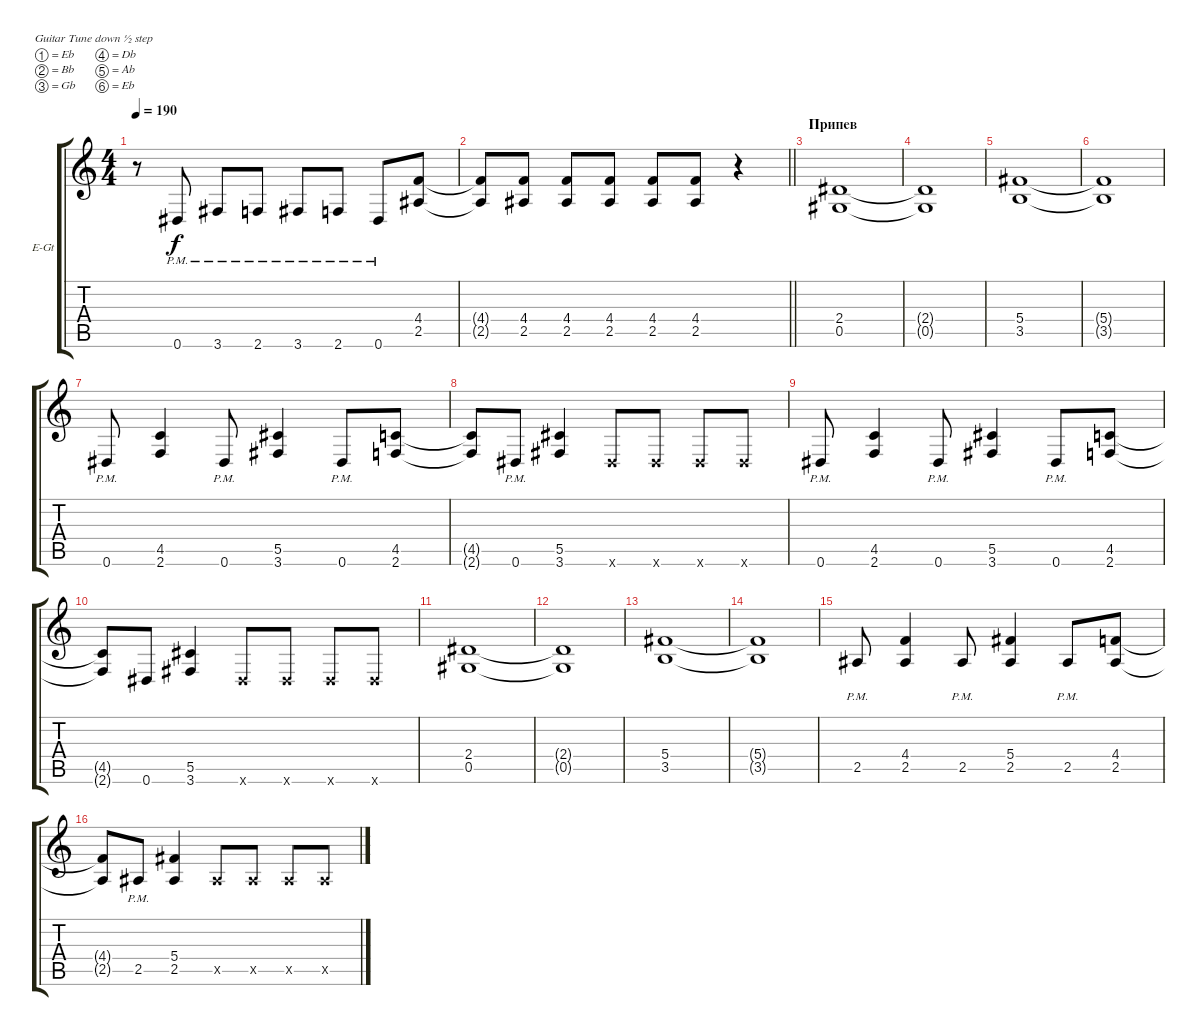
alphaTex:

\bracketExtendMode groupsimilarinstruments
\firstSystemTrackNameOrientation horizontal
\otherSystemsTrackNameOrientation horizontal
\track ("Сергей Попов" "E-Gt") {instrument distortionguitar}
\staff {score tabs}
\tuning (Eb4 Bb3 Gb3 Db3 Ab2 Eb2)
\ts (4 4)
\tempo 190
\clef g2
\ks c
r.8{dy f} 0.6{pm}.8 3.6{pm}.8 2.6{pm}.8 3.6{pm}.8 2.6{pm}.8 0.6{pm}.8 (4.4 2.5).8 |
\barLineRight lightlight
(4.4{t} 2.5{t}).8 (4.4 2.5).8 (4.4 2.5).8 (4.4 2.5).8 (4.4 2.5).8 (4.4 2.5).8 r.4 |
\section ("" "Припев")
(2.4 0.5).1 |
(2.4{t} 0.5{t}).1 |
(5.4 3.5).1 |
(5.4{t} 3.5{t}).1 |
0.6{pm}.8 (4.5 2.6).4 0.6{pm}.8 (5.5 3.6).4 0.6{pm}.8 (4.5 2.6).8 |
(4.5{t} 2.6{t}).8 0.6{pm}.8 (5.5 3.6).4 0.6{x}.8 0.6{x}.8 0.6{x}.8 0.6{x}.8 |
0.6{pm}.8 (4.5 2.6).4 0.6{pm}.8 (5.5 3.6).4 0.6{pm}.8 (4.5 2.6).8 |
(4.5{t} 2.6{t}).8 0.6.8 (5.5 3.6).4 0.6{x}.8 0.6{x}.8 0.6{x}.8 0.6{x}.8 |
(2.4 0.5).1 |
(2.4{t} 0.5{t}).1 |
(5.4 3.5).1 |
(5.4{t} 3.5{t}).1 |
2.5{pm}.8 (4.4 2.5).4 2.5{pm}.8 (5.4 2.5).4 2.5{pm}.8 (4.4 2.5).8 |
(4.4{t} 2.5{t}).8 2.5{pm}.8 (5.4 2.5).4 2.5{x}.8 2.5{x}.8 2.5{x}.8 2.5{x}.8
